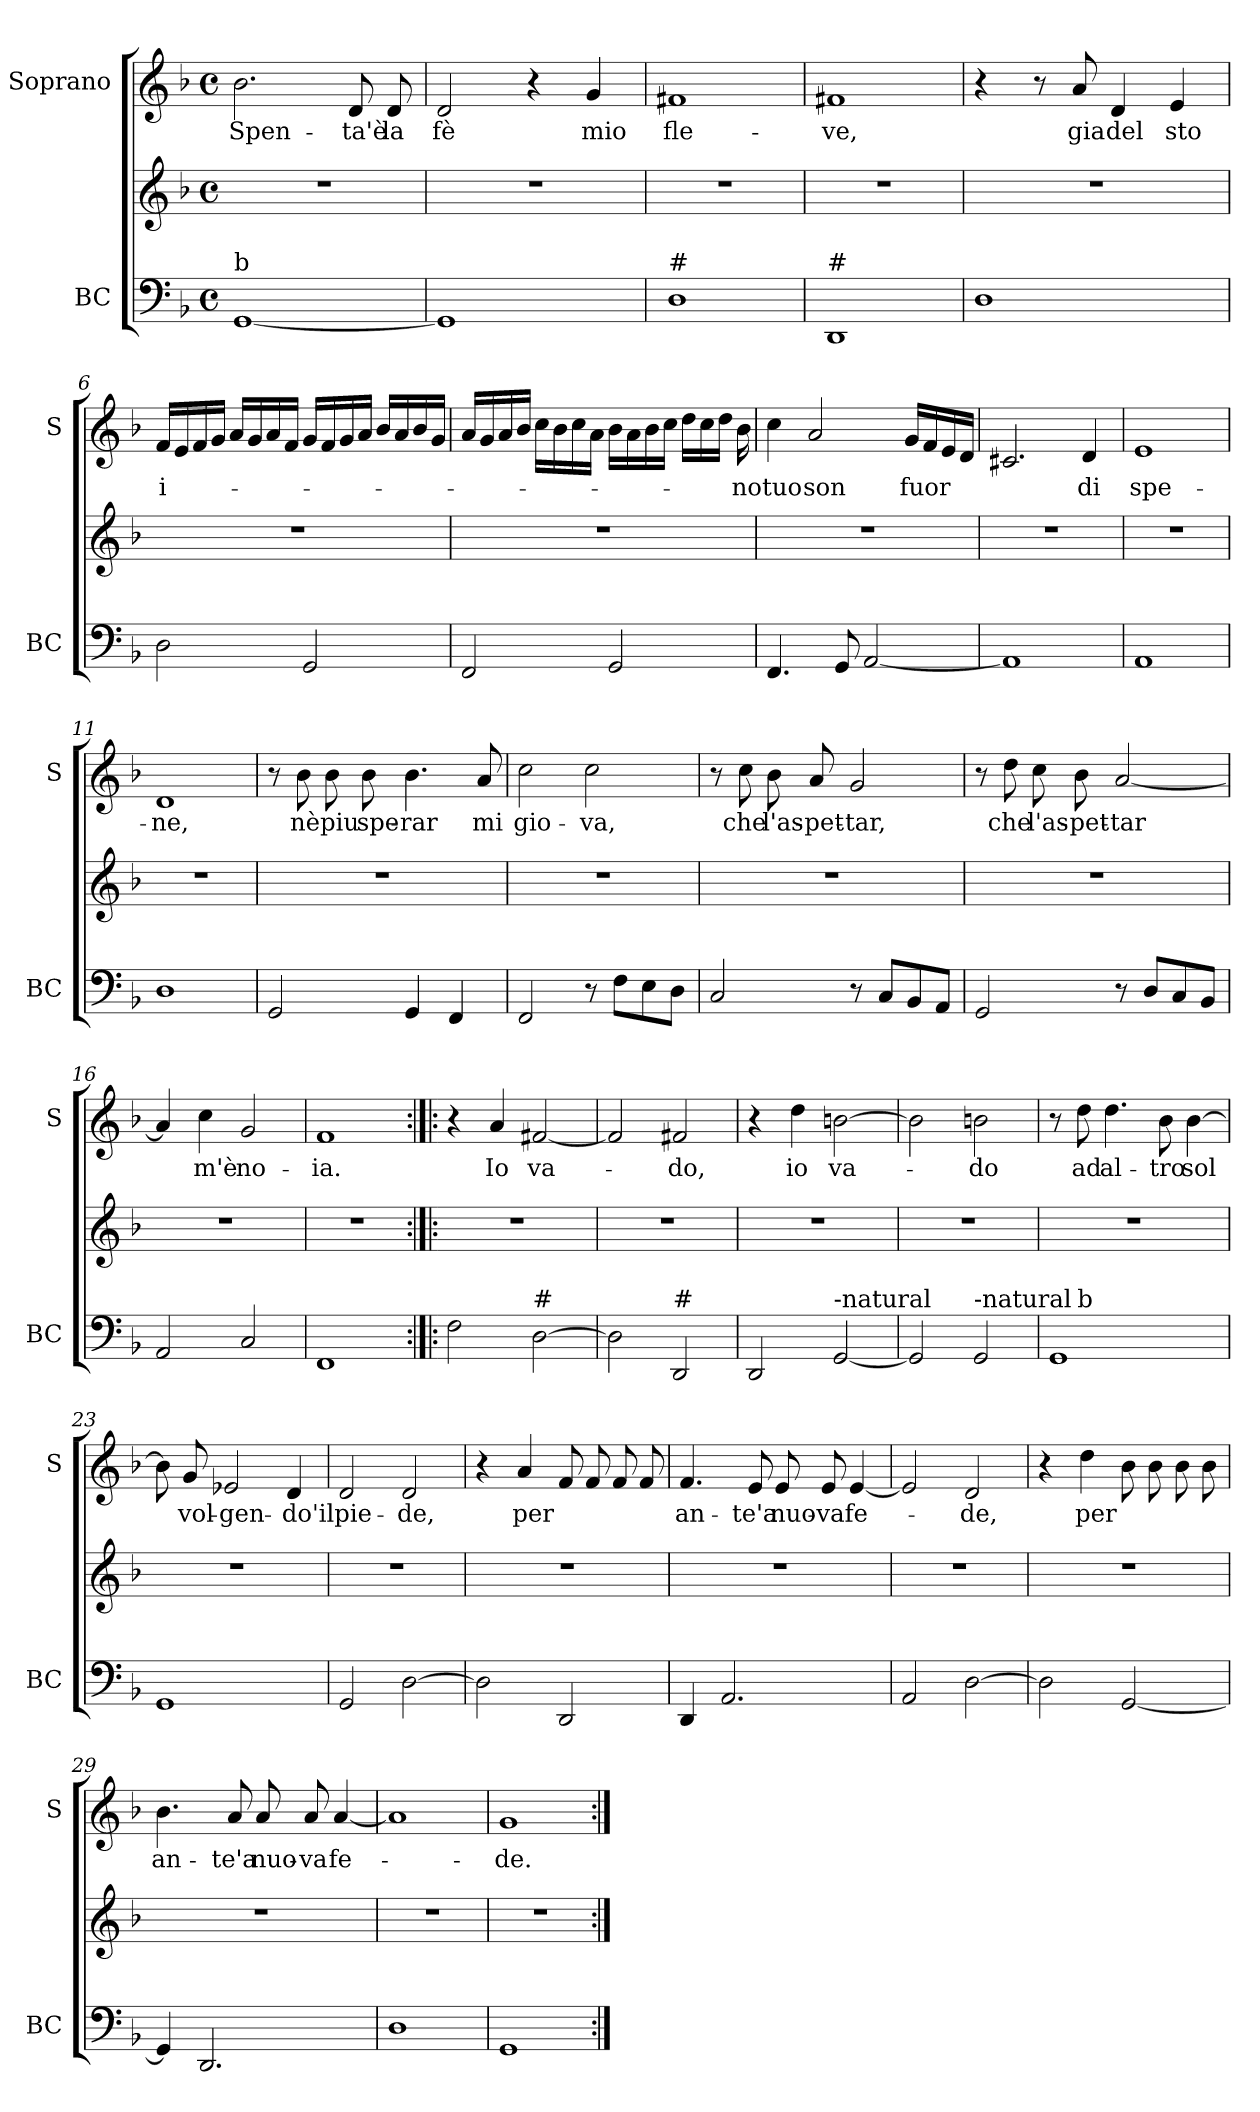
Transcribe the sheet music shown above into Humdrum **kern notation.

**kern	**kern	**kern	**text
*part2	*part2	*part1	*part1
*staff3	*staff2	*staff1	*staff1
*I"BC	*	*I"Soprano	*
*I'BC	*	*I'S	*
*clefF4	*clefG2	*clefG2	*
*k[b-]	*k[b-]	*k[b-]	*
*F:	*F:	*F:	*
*M4/4	*M4/4	*M4/4	*
*met(c)	*met(c)	*met(c)	*
=1	=1	=1	=1
!LO:TX:a:t=b	!	!	!
!	!	!	!LO:LY:b
[1GG	1r	2.b-\	Spen-
!	!	!	!LO:LY:b
.	.	8d/	-ta'è
!	!	!	!LO:LY:b
.	.	8d/	la
=2	=2	=2	=2
!	!	!	!LO:LY:b
1GG]	1r	2d/	fè
.	.	4r	.
!	!	!	!LO:LY:b
.	.	4g/	mio
=3	=3	=3	=3
!LO:TX:a:t=#	!	!	!
!	!	!	!LO:LY:b
1D	1r	1f#X	fle-
=4	=4	=4	=4
!LO:TX:a:t=#	!	!	!
!	!	!	!LO:LY:b
1DD	1r	1f#X	-ve,
=5	=5	=5	=5
1D	1r	4r	.
.	.	8r	.
!	!	!	!LO:LY:b
.	.	8a/	gia
!	!	!	!LO:LY:b
.	.	4d/	del
!	!	!	!LO:LY:b
.	.	4e/	sto
!!LO:LB:g=z
=6	=6	=6	=6
!	!	!	!LO:LY:b
2D\	1r	16f/LL	i-
.	.	16e/	.
.	.	16f/	.
.	.	16g/JJ	.
.	.	16a/LL	.
.	.	16g/	.
.	.	16a/	.
.	.	16f/JJ	.
2GG/	.	16g/LL	.
.	.	16f/	.
.	.	16g/	.
.	.	16a/JJ	.
.	.	16b-/LL	.
.	.	16a/	.
.	.	16b-/	.
.	.	16g/JJ	.
=7	=7	=7	=7
2FF/	1r	16a/LL	.
.	.	16g/	.
.	.	16a/	.
.	.	16b-/JJ	.
.	.	16cc\LL	.
.	.	16b-\	.
.	.	16cc\	.
.	.	16a\JJ	.
2GG/	.	16b-\LL	.
.	.	16a\	.
.	.	16b-\	.
.	.	16cc\JJ	.
.	.	16dd\LL	.
.	.	16cc\	.
.	.	16dd\JJ	.
!	!	!	!LO:LY:b
.	.	16b-\	-no
=8	=8	=8	=8
!	!	!	!LO:LY:b
4.FF/	1r	4cc\	tuo
!	!	!	!LO:LY:b
.	.	2a/	son
8GG/	.	.	.
[2AA/	.	.	.
!	!	!	!LO:LY:b
.	.	16g/LL	fuor
.	.	16f/	.
.	.	16e/	.
.	.	16d/JJ	.
!!LO:LB:g=z
=9	=9	=9	=9
1AA]	1r	2.c#X/	.
!	!	!	!LO:LY:b
.	.	4d/	di
=10	=10	=10	=10
!	!	!	!LO:LY:b
1AA	1r	1e	spe-
=11	=11	=11	=11
!	!	!	!LO:LY:b
1D	1r	1d	-ne,
=12	=12	=12	=12
2GG/	1r	8r	.
!	!	!	!LO:LY:b
.	.	8b-\	nè
!	!	!	!LO:LY:b
.	.	8b-\	piu
!	!	!	!LO:LY:b
.	.	8b-\	spe-
!	!	!	!LO:LY:b
4GG/	.	4.b-\	-rar
4FF/	.	.	.
!	!	!	!LO:LY:b
.	.	8a/	mi
=13	=13	=13	=13
!	!	!	!LO:LY:b
2FF/	1r	2cc\	gio-
!	!	!	!LO:LY:b
8r	.	2cc\	-va,
8F\L	.	.	.
8E\	.	.	.
8D\J	.	.	.
!!LO:PB:g=z
=14	=14	=14	=14
2C/	1r	8r	.
!	!	!	!LO:LY:b
.	.	8cc\	che
!	!	!	!LO:LY:b
.	.	8b-\	l'as-
!	!	!	!LO:LY:b
.	.	8a/	-pet-
!	!	!	!LO:LY:b
8r	.	2g/	-tar,
8C/L	.	.	.
8BB-/	.	.	.
8AA/J	.	.	.
=15	=15	=15	=15
2GG/	1r	8r	.
!	!	!	!LO:LY:b
.	.	8dd\	che
!	!	!	!LO:LY:b
.	.	8cc\	l'as-
!	!	!	!LO:LY:b
.	.	8b-\	-pet-
!	!	!	!LO:LY:b
8r	.	[2a/	-tar
8D/L	.	.	.
8C/	.	.	.
8BB-/J	.	.	.
=16	=16	=16	=16
2AA/	1r	4a/]	.
!	!	!	!LO:LY:b
.	.	4cc\	m'è
!	!	!	!LO:LY:b
2C/	.	2g/	no-
=17	=17	=17	=17
!	!	!	!LO:LY:b
1FF	1r	1f	-ia.
!!LO:LB:g=z
=18:|!|:	=18:|!|:	=18:|!|:	=18:|!|:
2F\	1r	4r	.
!	!	!	!LO:LY:b
.	.	4a/	Io
!LO:TX:a:t=#	!	!	!
!	!	!	!LO:LY:b
[2D\	.	[2f#X/	va-
=19	=19	=19	=19
2D\]	1r	2f#/]	.
!LO:TX:a:t=#	!	!	!
!	!	!	!LO:LY:b
2DD/	.	2f#X/	-do,
=20	=20	=20	=20
2DD/	1r	4r	.
!	!	!	!LO:LY:b
.	.	4dd\	io
!LO:TX:a:t=-natural	!	!	!
!	!	!	!LO:LY:b
[2GG/	.	[2bn\	va-
=21	=21	=21	=21
2GG/]	1r	2b\]	.
!LO:TX:a:t=-natural	!	!	!
!	!	!	!LO:LY:b
2GG/	.	2bn\	-do
=22	=22	=22	=22
*^	*	*	*
1GG	8ryy	1r	8r	.
!	!LO:TX:a:t=b	!	!	!
!	!	!	!	!LO:LY:b
.	2..ryy	.	8dd\	ad
!	!	!	!	!LO:LY:b
.	.	.	4.dd\	al-
!	!	!	!	!LO:LY:b
.	.	.	8b-\	-tro
!	!	!	!	!LO:LY:b
.	.	.	[4b-\	sol
*v	*v	*	*	*
!!LO:LB:g=z
=23	=23	=23	=23
1GG	1r	8b-\]	.
!	!	!	!LO:LY:b
.	.	8g/	vol-
!	!	!	!LO:LY:b
.	.	2e-X/	-gen-
!	!	!	!LO:LY:b
.	.	4d/	-do'il
=24	=24	=24	=24
!	!	!	!LO:LY:b
2GG/	1r	2d/	pie-
!	!	!	!LO:LY:b
[2D\	.	2d/	-de,
=25	=25	=25	=25
2D\]	1r	4r	.
!	!	!	!LO:LY:b
.	.	4a/	per
2DD/	.	8f/	.
.	.	8f/	.
.	.	8f/	.
.	.	8f/	.
=26	=26	=26	=26
!	!	!	!LO:LY:b
4DD/	1r	4.f/	an-
2.AA/	.	.	.
!	!	!	!LO:LY:b
.	.	8e/	-te'a
!	!	!	!LO:LY:b
.	.	8e/	nuo-
!	!	!	!LO:LY:b
.	.	8e/	-va
!	!	!	!LO:LY:b
.	.	[4e/	fe-
!!LO:LB:g=z
=27	=27	=27	=27
2AA/	1r	2e/]	.
!	!	!	!LO:LY:b
[2D\	.	2d/	-de,
=28	=28	=28	=28
2D\]	1r	4r	.
!	!	!	!LO:LY:b
.	.	4dd\	per
[2GG/	.	8b-\	.
.	.	8b-\	.
.	.	8b-\	.
.	.	8b-\	.
=29	=29	=29	=29
!	!	!	!LO:LY:b
4GG/]	1r	4.b-\	an-
2.DD/	.	.	.
!	!	!	!LO:LY:b
.	.	8a/	-te'a
!	!	!	!LO:LY:b
.	.	8a/	nuo-
!	!	!	!LO:LY:b
.	.	8a/	-va
!	!	!	!LO:LY:b
.	.	[4a/	fe-
=30	=30	=30	=30
1D	1r	1a]	.
=31	=31	=31	=31
!	!	!	!LO:LY:b
1GG	1r	1g	-de.
=:|!	=:|!	=:|!	=:|!
*-	*-	*-	*-
